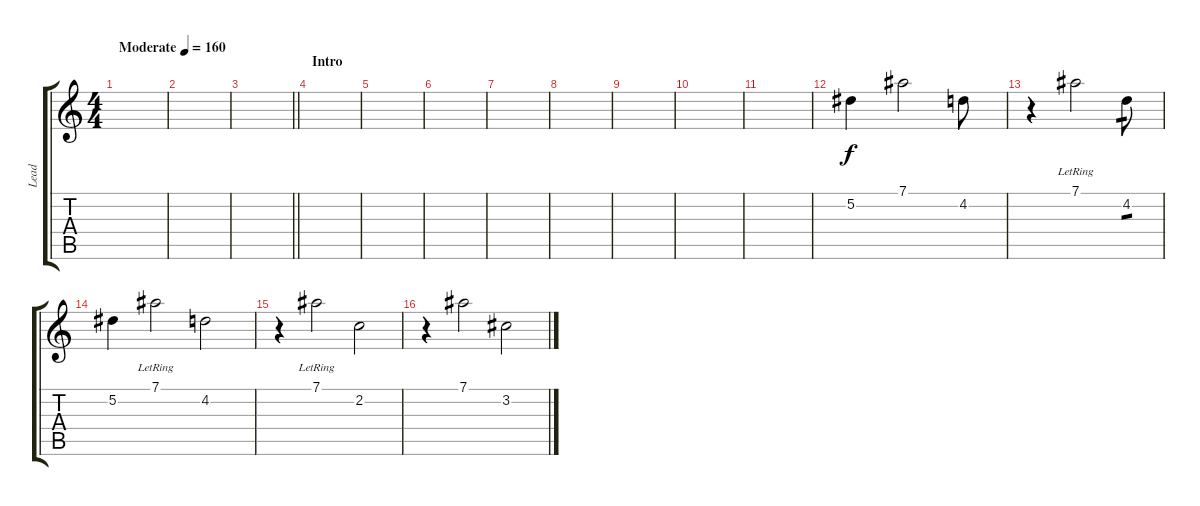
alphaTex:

\track ("Lead" "Lead") {instrument electricguitarjazz}
\staff {score tabs}
\tuning (Eb4 Bb3 Gb3 Db3 Ab2 Eb2) {hide}
\ts (4 4)
\tempo (160 "Moderate")
\clef g2
\ks c
|
|
\barLineRight lightlight
|
\section ("" "Intro")
|
|
|
|
|
|
|
|
5.2.4 7.1.2 4.2.8 |
r.4 7.1{lr}.2 4.2.8{tp 1} |
5.2.4 7.1{lr}.2 4.2.2 |
r.4 7.1{lr}.2 2.2.2 |
r.4 7.1.2 3.2.2
